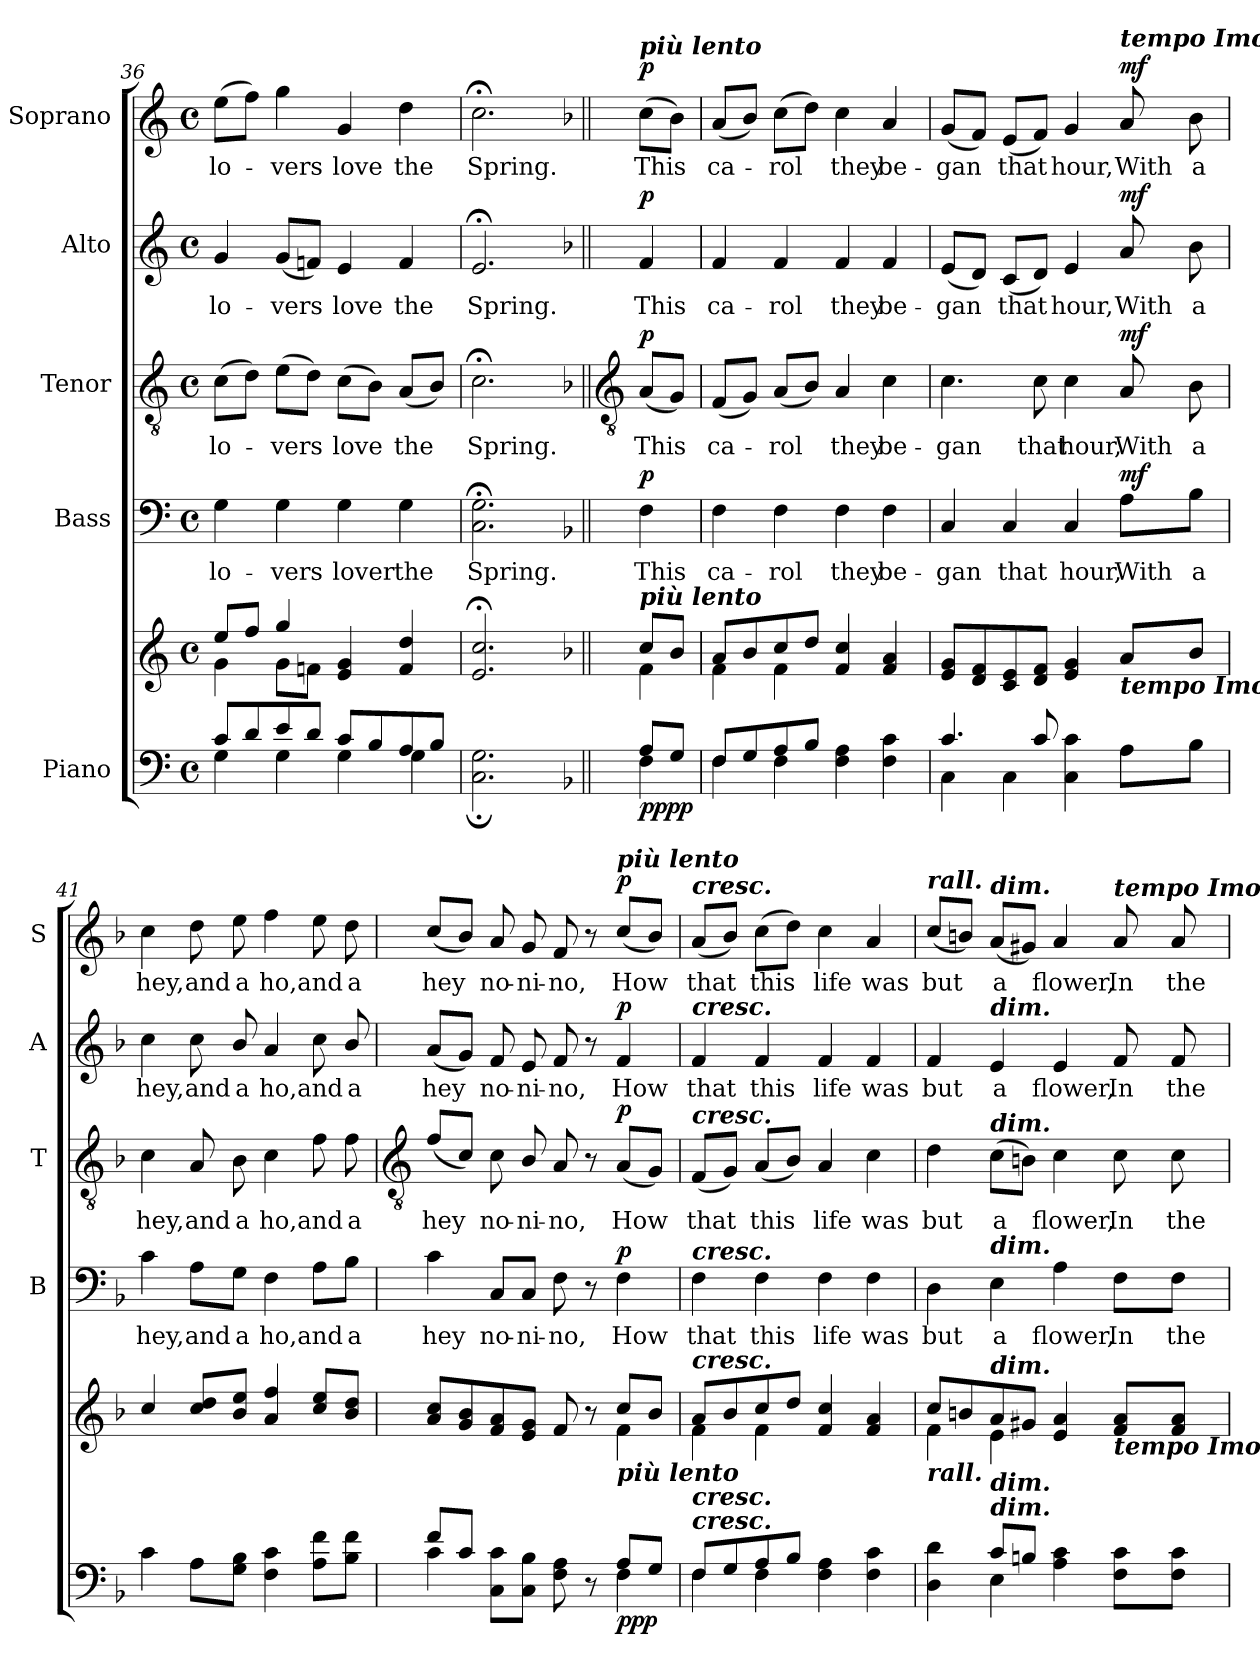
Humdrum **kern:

**kern	**kern	**dynam	**kern	**text	**dynam	**kern	**text	**dynam	**kern	**text	**dynam	**kern	**text	**dynam
*part5	*part5	*part5	*part4	*part4	*part4	*part3	*part3	*part3	*part2	*part2	*part2	*part1	*part1	*part1
*staff6	*staff5	*staff5/6	*staff4	*staff4	*staff4	*staff3	*staff3	*staff3	*staff2	*staff2	*staff2	*staff1	*staff1	*staff1
*I"Piano	*	*	*I"Bass	*	*	*I"Tenor	*	*	*I"Alto	*	*	*I"Soprano	*	*
*	*	*	*I'B	*	*	*I'T	*	*	*I'A	*	*	*I'S	*	*
*clefF4	*clefG2	*	*clefF4	*	*	*clefGv2	*	*	*clefG2	*	*	*clefG2	*	*
*k[]	*k[]	*	*k[]	*	*	*k[]	*	*	*k[]	*	*	*k[]	*	*
*C:	*C:	*	*C:	*	*	*C:	*	*	*C:	*	*	*C:	*	*
*M4/4	*M4/4	*	*M4/4	*	*	*M4/4	*	*	*M4/4	*	*	*M4/4	*	*
*met(c)	*met(c)	*	*met(c)	*	*	*met(c)	*	*	*met(c)	*	*	*met(c)	*	*
=36	=36	=36	=36	=36	=36	=36	=36	=36	=36	=36	=36	=36	=36	=36
*^	*^	*	*	*	*	*	*	*	*	*	*	*	*	*
!	!	!	!	!	!	!LO:LY:b	!	!	!LO:LY:b	!	!	!LO:LY:b	!	!	!LO:LY:b	!
8c/L	4G\	8ee/L	4g\	.	4G	lo-	.	(>8cL	lo-	.	4g	lo-	.	(>8eeL	lo-	.
8d/	.	8ff/J	.	.	.	.	.	8dJ)	.	.	.	.	.	8ffJ)	.	.
!	!	!	!	!	!	!LO:LY:b	!	!	!LO:LY:b	!	!	!LO:LY:b	!	!	!LO:LY:b	!
8e/	4G\	4gg/	8g\L	.	4G	-vers	.	(>8eL	vers	.	(<8gL	-vers	.	4gg	vers	.
8d/J	.	.	8fn\J	.	.	.	.	8dJ)	.	.	8fnJ)	.	.	.	.	.
!	!	!	!	!	!	!LO:LY:b	!	!	!LO:LY:b	!	!	!LO:LY:b	!	!	!LO:LY:b	!
8c/L	4G\	4e 4g	2ryy	.	4G	lover	.	(>8cL	love	.	4e	love	.	4g	love	.
8B/	.	.	.	.	.	.	.	8BJ)	.	.	.	.	.	.	.	.
!	!	!	!	!	!	!LO:LY:b	!	!	!LO:LY:b	!	!	!LO:LY:b	!	!	!LO:LY:b	!
8A/	4G\	4f 4dd	.	.	4G	the	.	(<8AL	the	.	4f	the	.	4dd	the	.
8B/J	.	.	.	.	.	.	.	8BJ)	.	.	.	.	.	.	.	.
=37	=37	=37	=37	=37	=37	=37	=37	=37	=37	=37	=37	=37	=37	=37	=37	=37
!	!	!	!	!	!	!LO:LY:b	!	!	!LO:LY:b	!	!	!LO:LY:b	!	!	!LO:LY:b	!
2.ryy	2.C\;< 2.G\;<	2.e;< 2.cc;<	2.ryy	.	2.C;< 2.G;<	Spring.	.	2.c;<	Spring.	.	2.e;<	Spring.	.	2.cc;<	Spring.	.
*k[b-]	*	*k[b-]	*	*	*k[b-]	*	*	*k[b-]	*	*	*k[b-]	*	*	*k[b-]	*	*
*F:	*	*F:	*	*	*F:	*	*	*F:	*	*	*F:	*	*	*F:	*	*
!!LO:LB:g=z
=38||	=38||	=38||	=38||	=38||	=38||	=38||	=38||	=38||	=38||	=38||	=38||	=38||	=38||	=38||	=38||	=38||
*	*	*	*	*	*	*	*	*clefGv2	*	*	*	*	*	*	*	*
!	!	!	!	!	!	!	!	!	!	!	!	!	!	!LO:TX:a:Bi:t=più lento	!	!
!	!	!LO:TX:a:Bi:t=più lento	!	!	!	!	!	!	!	!	!	!	!	!	!	!
!	!	!	!	!LO:DY:b=2	!	!LO:LY:b	!	!	!LO:LY:b	!	!	!LO:LY:b	!	!	!LO:LY:b	!
!	!	!	!	!LO:DY:n=1:b=2	!	!	!	!	!	!	!	!	!	!	!	!
!	!	!	!	!LO:DY:n=2:b	!	!	!	!	!	!	!	!	!	!	!	!
!	!	!	!	!LO:DY:n=3:b	!	!	!LO:DY:b	!	!	!LO:DY:b	!	!	!LO:DY:b	!	!	!LO:DY:b
8A/L	4F\	8cc/L	4f\	p p p p	4F	This	p	(<8AL	This	p	4f	This	p	(>8ccL	This	p
8G/J	.	8b-/J	.	.	.	.	.	8GJ)	.	.	.	.	.	8b-J)	.	.
=39	=39	=39	=39	=39	=39	=39	=39	=39	=39	=39	=39	=39	=39	=39	=39	=39
!	!	!	!	!	!	!LO:LY:b	!	!	!LO:LY:b	!	!	!LO:LY:b	!	!	!LO:LY:b	!
8F/L	4F\	8a/L	4f\	.	4F	ca-	.	(<8FL	ca-	.	4f	ca-	.	(<8aL	ca-	.
8G/	.	8b-/	.	.	.	.	.	8GJ)	.	.	.	.	.	8b-J)	.	.
!	!	!	!	!	!	!LO:LY:b	!	!	!LO:LY:b	!	!	!LO:LY:b	!	!	!LO:LY:b	!
8A/	4F\	8cc/	4f\	.	4F	-rol	.	(<8AL	rol	.	4f	-rol	.	(>8ccL	rol	.
8B-/J	.	8dd/J	.	.	.	.	.	8B-J)	.	.	.	.	.	8ddJ)	.	.
!	!	!	!	!	!	!LO:LY:b	!	!	!LO:LY:b	!	!	!LO:LY:b	!	!	!LO:LY:b	!
2ryy	4F\ 4A\	4f 4cc	2ryy	.	4F	they	.	4A	they	.	4f	they	.	4cc	they	.
!	!	!	!	!	!	!LO:LY:b	!	!	!LO:LY:b	!	!	!LO:LY:b	!	!	!LO:LY:b	!
.	4F\ 4c\	4f 4a	.	.	4F	be-	.	4c	be-	.	4f	be-	.	4a	be-	.
=40	=40	=40	=40	=40	=40	=40	=40	=40	=40	=40	=40	=40	=40	=40	=40	=40
!	!	!	!	!	!	!LO:LY:b	!	!	!LO:LY:b	!	!	!LO:LY:b	!	!	!LO:LY:b	!
4.c/	4C\	8e 8gL	1ryy	.	4C	-gan	.	4.c	-gan	.	(<8eL	-gan	.	(<8gL	-gan	.
.	.	8d 8f	.	.	.	.	.	.	.	.	8dJ)	.	.	8fJ)	.	.
!	!	!	!	!	!	!LO:LY:b	!	!	!	!	!	!LO:LY:b	!	!	!LO:LY:b	!
.	4C\	8c 8e	.	.	4C	that	.	.	.	.	(<8cL	that	.	(<8eL	that	.
!	!	!	!	!	!	!	!	!	!LO:LY:b	!	!	!	!	!	!	!
8c/	.	8d 8fJ	.	.	.	.	.	8c	that	.	8dJ)	.	.	8fJ)	.	.
!	!	!	!	!	!	!LO:LY:b	!	!	!LO:LY:b	!	!	!LO:LY:b	!	!	!LO:LY:b	!
2ryy	4C\ 4c\	4e 4g	.	.	4C	hour,	.	4c	hour,	.	4e	hour,	.	4g	hour,	.
!	!	!	!	!	!	!	!	!	!	!	!	!	!	!LO:TX:a:Bi:t=tempo Imo	!	!
!	!	!LO:TX:b:Bi:t=tempo Imo	!	!	!	!	!	!	!	!	!	!	!	!	!	!
!	!	!	!	!LO:DY:b=2	!	!LO:LY:b	!	!	!LO:LY:b	!	!	!LO:LY:b	!	!	!LO:LY:b	!
!	!	!	!	!LO:DY:n=1:b	!	!	!LO:DY:b	!	!	!LO:DY:b	!	!	!LO:DY:b	!	!	!LO:DY:b
.	8A\L	8aL	.	mf mf	8A\L	With	mf	8A	With	mf	8a	With	mf	8a	With	mf
!	!	!	!	!	!	!LO:LY:b	!	!	!LO:LY:b	!	!	!LO:LY:b	!	!	!LO:LY:b	!
.	8B-\J	8b-J	.	.	8B-\J	a	.	8B-	a	.	8b-	a	.	8b-	a	.
=41	=41	=41	=41	=41	=41	=41	=41	=41	=41	=41	=41	=41	=41	=41	=41	=41
!	!	!	!	!	!	!LO:LY:b	!	!	!LO:LY:b	!	!	!LO:LY:b	!	!	!LO:LY:b	!
1ryy	4c\	4cc	1ryy	.	4c	hey,	.	4c	hey,	.	4cc	hey,	.	4cc	hey,	.
!	!	!	!	!	!	!LO:LY:b	!	!	!LO:LY:b	!	!	!LO:LY:b	!	!	!LO:LY:b	!
.	8A\L	8cc 8ddL	.	.	8A\L	and	.	8A	and	.	8cc	and	.	8dd	and	.
!	!	!	!	!	!	!LO:LY:b	!	!	!LO:LY:b	!	!	!LO:LY:b	!	!	!LO:LY:b	!
.	8G\ 8B-\J	8b- 8eeJ	.	.	8G\J	a	.	8B-	a	.	8b-/	a	.	8ee	a	.
!	!	!	!	!	!	!LO:LY:b	!	!	!LO:LY:b	!	!	!LO:LY:b	!	!	!LO:LY:b	!
.	4F\ 4c\	4a 4ff	.	.	4F	ho,	.	4c	ho,	.	4a	ho,	.	4ff	ho,	.
!	!	!	!	!	!	!LO:LY:b	!	!	!LO:LY:b	!	!	!LO:LY:b	!	!	!LO:LY:b	!
.	8A\ 8f\L	8cc 8eeL	.	.	8A\L	and	.	8f	and	.	8cc	and	.	8ee	and	.
!	!	!	!	!	!	!LO:LY:b	!	!	!LO:LY:b	!	!	!LO:LY:b	!	!	!LO:LY:b	!
.	8B-\ 8f\J	8b- 8ddJ	.	.	8B-\J	a	.	8f	a	.	8b-/	a	.	8dd	a	.
!!LO:LB:g=z
=42	=42	=42	=42	=42	=42	=42	=42	=42	=42	=42	=42	=42	=42	=42	=42	=42
*	*	*	*	*	*	*	*	*clefGv2	*	*	*	*	*	*	*	*
!	!	!	!	!	!	!LO:LY:b	!	!	!LO:LY:b	!	!	!LO:LY:b	!	!	!LO:LY:b	!
8f/L	4c\	8a 8ccL	2.ryy	.	4c	hey	.	(>8fL	hey	.	(<8aL	hey	.	(>8ccL	hey	.
8c/J	.	8g/ 8b-/	.	.	.	.	.	8c/J)	.	.	8gJ)	.	.	8b-/J)	.	.
!	!	!	!	!	!	!LO:LY:b	!	!	!LO:LY:b	!	!	!LO:LY:b	!	!	!LO:LY:b	!
2ryy	8C\ 8c\L	8f 8a	.	.	8C/L	no-	.	8c	no-	.	8f	no-	.	8a	no-	.
!	!	!	!	!	!	!LO:LY:b	!	!	!LO:LY:b	!	!	!LO:LY:b	!	!	!LO:LY:b	!
.	8C\ 8B-\J	8e 8gJ	.	.	8C/J	-ni-	.	8B-/	-ni-	.	8e	-ni-	.	8g	-ni-	.
!	!	!	!	!	!	!LO:LY:b	!	!	!LO:LY:b	!	!	!LO:LY:b	!	!	!LO:LY:b	!
.	8F\ 8A\	8f	.	.	8F	-no,	.	8A	-no,	.	8f	-no,	.	8f	-no,	.
.	8r	8r	.	.	8r	.	.	8r	.	.	8r	.	.	8r	.	.
!	!	!	!	!	!	!	!	!	!	!	!	!	!	!LO:TX:a:Bi:t=più lento	!	!
!	!	!LO:TX:b:Bi:t=più lento	!	!	!	!	!	!	!	!	!	!	!	!	!	!
!	!	!	!	!LO:DY:b=2	!	!LO:LY:b	!	!	!LO:LY:b	!	!	!LO:LY:b	!	!	!LO:LY:b	!
!	!	!	!	!LO:DY:n=1:b=2	!	!	!	!	!	!	!	!	!	!	!	!
!	!	!	!	!LO:DY:n=2:b	!	!	!LO:DY:b	!	!	!LO:DY:b	!	!	!LO:DY:b	!	!	!LO:DY:b
8A/L	4F\	8cc/L	4f\	p p p	4F	How	p	(<8AL	How	p	4f	How	p	(>8ccL	How	p
8G/J	.	8b-/J	.	.	.	.	.	8G/J)	.	.	.	.	.	8b-/J)	.	.
=43	=43	=43	=43	=43	=43	=43	=43	=43	=43	=43	=43	=43	=43	=43	=43	=43
!	!	!	!	!	!	!	!	!	!	!	!	!	!	!LO:TX:a:Bi:t=cresc.	!	!
!	!	!	!	!	!	!	!	!	!	!	!LO:TX:a:Bi:t=cresc.	!	!	!	!	!
!	!	!	!	!	!	!	!	!LO:TX:a:Bi:t=cresc.	!	!	!	!	!	!	!	!
!	!	!	!	!	!LO:TX:a:Bi:t=cresc.	!	!	!	!	!	!	!	!	!	!	!
!	!	!LO:TX:a:Bi:t=cresc.	!	!	!	!	!	!	!	!	!	!	!	!	!	!
!LO:TX:a:Bi:t=cresc.	!	!	!	!	!	!	!	!	!	!	!	!	!	!	!	!
!LO:TX:a:Bi:t=cresc.	!	!	!	!	!	!	!	!	!	!	!	!	!	!	!	!
!	!	!	!	!	!	!LO:LY:b	!	!	!LO:LY:b	!	!	!LO:LY:b	!	!	!LO:LY:b	!
8F/L	4F\	8a/L	4f\	.	4F	that	.	(<8FL	that	.	4f	that	.	(<8aL	that	.
8G/	.	8b-/	.	.	.	.	.	8GJ)	.	.	.	.	.	8b-J)	.	.
!	!	!	!	!	!	!LO:LY:b	!	!	!LO:LY:b	!	!	!LO:LY:b	!	!	!LO:LY:b	!
8A/	4F\	8cc/	4f\	.	4F	this	.	(<8AL	this	.	4f	this	.	(>8ccL	this	.
8B-/J	.	8dd/J	.	.	.	.	.	8B-J)	.	.	.	.	.	8ddJ)	.	.
!	!	!	!	!	!	!LO:LY:b	!	!	!LO:LY:b	!	!	!LO:LY:b	!	!	!LO:LY:b	!
2ryy	4F\ 4A\	4f 4cc	2ryy	.	4F	life	.	4A	life	.	4f	life	.	4cc	life	.
!	!	!	!	!	!	!LO:LY:b	!	!	!LO:LY:b	!	!	!LO:LY:b	!	!	!LO:LY:b	!
.	4F\ 4c\	4f 4a	.	.	4F	was	.	4c	was	.	4f	was	.	4a	was	.
=44	=44	=44	=44	=44	=44	=44	=44	=44	=44	=44	=44	=44	=44	=44	=44	=44
!	!	!	!	!	!	!	!	!	!	!	!	!	!	!LO:TX:a:Bi:t=rall.	!	!
!	!	!LO:TX:b:Bi:t=rall.	!	!	!	!	!	!	!	!	!	!	!	!	!	!
!	!	!	!	!	!	!LO:LY:b	!	!	!LO:LY:b	!	!	!LO:LY:b	!	!	!LO:LY:b	!
4ryy	4D\ 4d\	8ccL	4f\	.	4D	but	.	4d	but	.	4f	but	.	(>8ccL	but	.
.	.	8bn/	.	.	.	.	.	.	.	.	.	.	.	8bn/J)	.	.
!	!	!	!	!	!	!	!	!	!	!	!	!	!	!LO:TX:a:Bi:t=dim.	!	!
!	!	!	!	!	!	!	!	!	!	!	!LO:TX:a:Bi:t=dim.	!	!	!	!	!
!	!	!	!	!	!	!	!	!LO:TX:a:Bi:t=dim.	!	!	!	!	!	!	!	!
!	!	!	!	!	!LO:TX:a:Bi:t=dim.	!	!	!	!	!	!	!	!	!	!	!
!	!	!LO:TX:a:Bi:t=dim.	!	!	!	!	!	!	!	!	!	!	!	!	!	!
!LO:TX:a:Bi:t=dim.	!	!	!	!	!	!	!	!	!	!	!	!	!	!	!	!
!LO:TX:a:Bi:t=dim.	!	!	!	!	!	!	!	!	!	!	!	!	!	!	!	!
!	!	!	!	!	!	!LO:LY:b	!	!	!LO:LY:b	!	!	!LO:LY:b	!	!	!LO:LY:b	!
8c/L	4E\	8a	4e\	.	4E	a	.	(>8cL	a	.	4e	a	.	(<8aL	a	.
8Bn/J	.	8g#XJ	.	.	.	.	.	8BnJ)	.	.	.	.	.	8g#XJ)	.	.
!	!	!	!	!	!	!LO:LY:b	!	!	!LO:LY:b	!	!	!LO:LY:b	!	!	!LO:LY:b	!
2ryy	4A\ 4c\	4e 4a	2ryy	.	4A	flower,	.	4c	flower,	.	4e	flower,	.	4a	flower,	.
!	!	!	!	!	!	!	!	!	!	!	!	!	!	!LO:TX:a:Bi:t=tempo Imo	!	!
!	!	!LO:TX:b:Bi:t=tempo Imo	!	!	!	!	!	!	!	!	!	!	!	!	!	!
!	!	!	!	!	!	!LO:LY:b	!	!	!LO:LY:b	!	!	!LO:LY:b	!	!	!LO:LY:b	!
.	8F\ 8c\L	8f 8aL	.	.	8F\L	In	.	8c	In	.	8f	In	.	8a	In	.
!	!	!	!	!	!	!LO:LY:b	!	!	!LO:LY:b	!	!	!LO:LY:b	!	!	!LO:LY:b	!
.	8F\ 8c\J	8f 8aJ	.	.	8F\J	the	.	8c	the	.	8f	the	.	8a	the	.
*v	*v	*	*	*	*	*	*	*	*	*	*	*	*	*	*	*
*	*v	*v	*	*	*	*	*	*	*	*	*	*	*	*	*
=	=	=	=	=	=	=	=	=	=	=	=	=	=	=
*-	*-	*-	*-	*-	*-	*-	*-	*-	*-	*-	*-	*-	*-	*-
